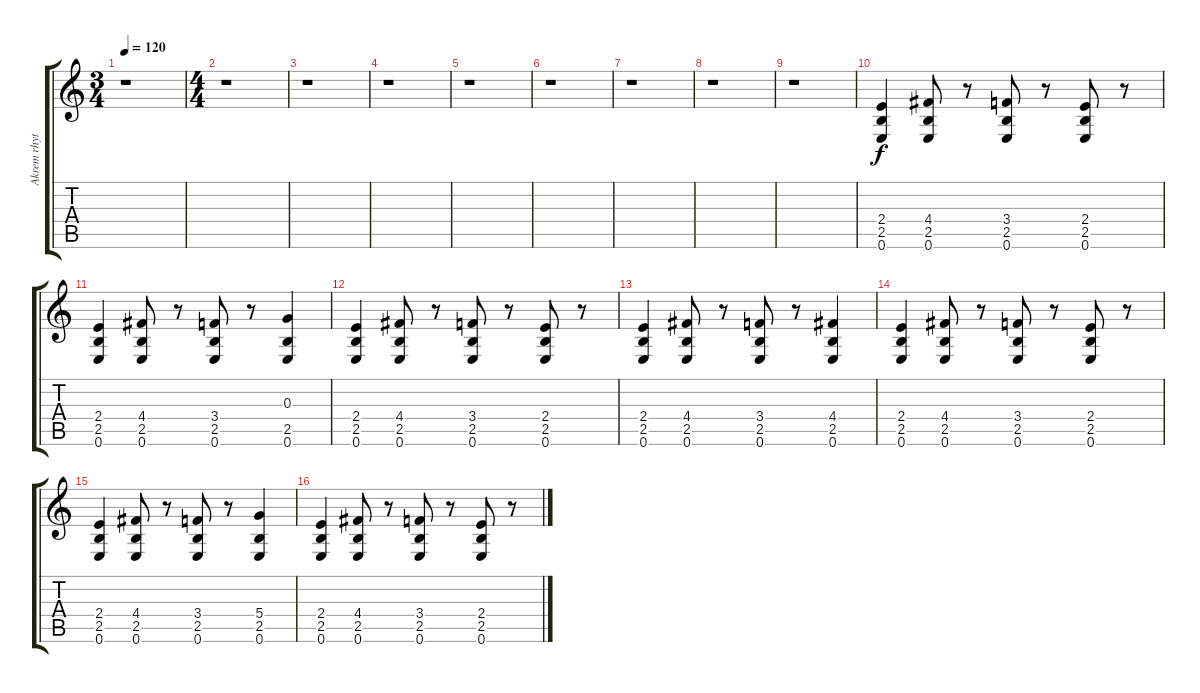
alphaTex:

\track ("Akrem rhytmique" "Akrem rhyt") {instrument distortionguitar}
\staff {score tabs}
\tuning (E4 B3 G3 D3 A2 E2) {hide}
\ts (3 4)
\tempo 120
\clef g2
\ks c
r.1{dy f instrument distortionguitar} |
\ts (4 4)
r.1 |
r.1 |
r.1 |
r.1 |
r.1 |
r.1 |
r.1 |
r.1 |
(2.4 2.5 0.6).4 (4.4 2.5 0.6).8 r.8 (3.4 2.5 0.6).8 r.8 (2.4 2.5 0.6).8 r.8 |
(2.4 2.5 0.6).4 (4.4 2.5 0.6).8 r.8 (3.4 2.5 0.6).8 r.8 (0.3 2.5 0.6).4 |
(2.4 2.5 0.6).4 (4.4 2.5 0.6).8 r.8 (3.4 2.5 0.6).8 r.8 (2.4 2.5 0.6).8 r.8 |
(2.4 2.5 0.6).4 (4.4 2.5 0.6).8 r.8 (3.4 2.5 0.6).8 r.8 (4.4 2.5 0.6).4 |
(2.4 2.5 0.6).4 (4.4 2.5 0.6).8 r.8 (3.4 2.5 0.6).8 r.8 (2.4 2.5 0.6).8 r.8 |
(2.4 2.5 0.6).4 (4.4 2.5 0.6).8 r.8 (3.4 2.5 0.6).8 r.8 (5.4 2.5 0.6).4 |
(2.4 2.5 0.6).4 (4.4 2.5 0.6).8 r.8 (3.4 2.5 0.6).8 r.8 (2.4 2.5 0.6).8 r.8
